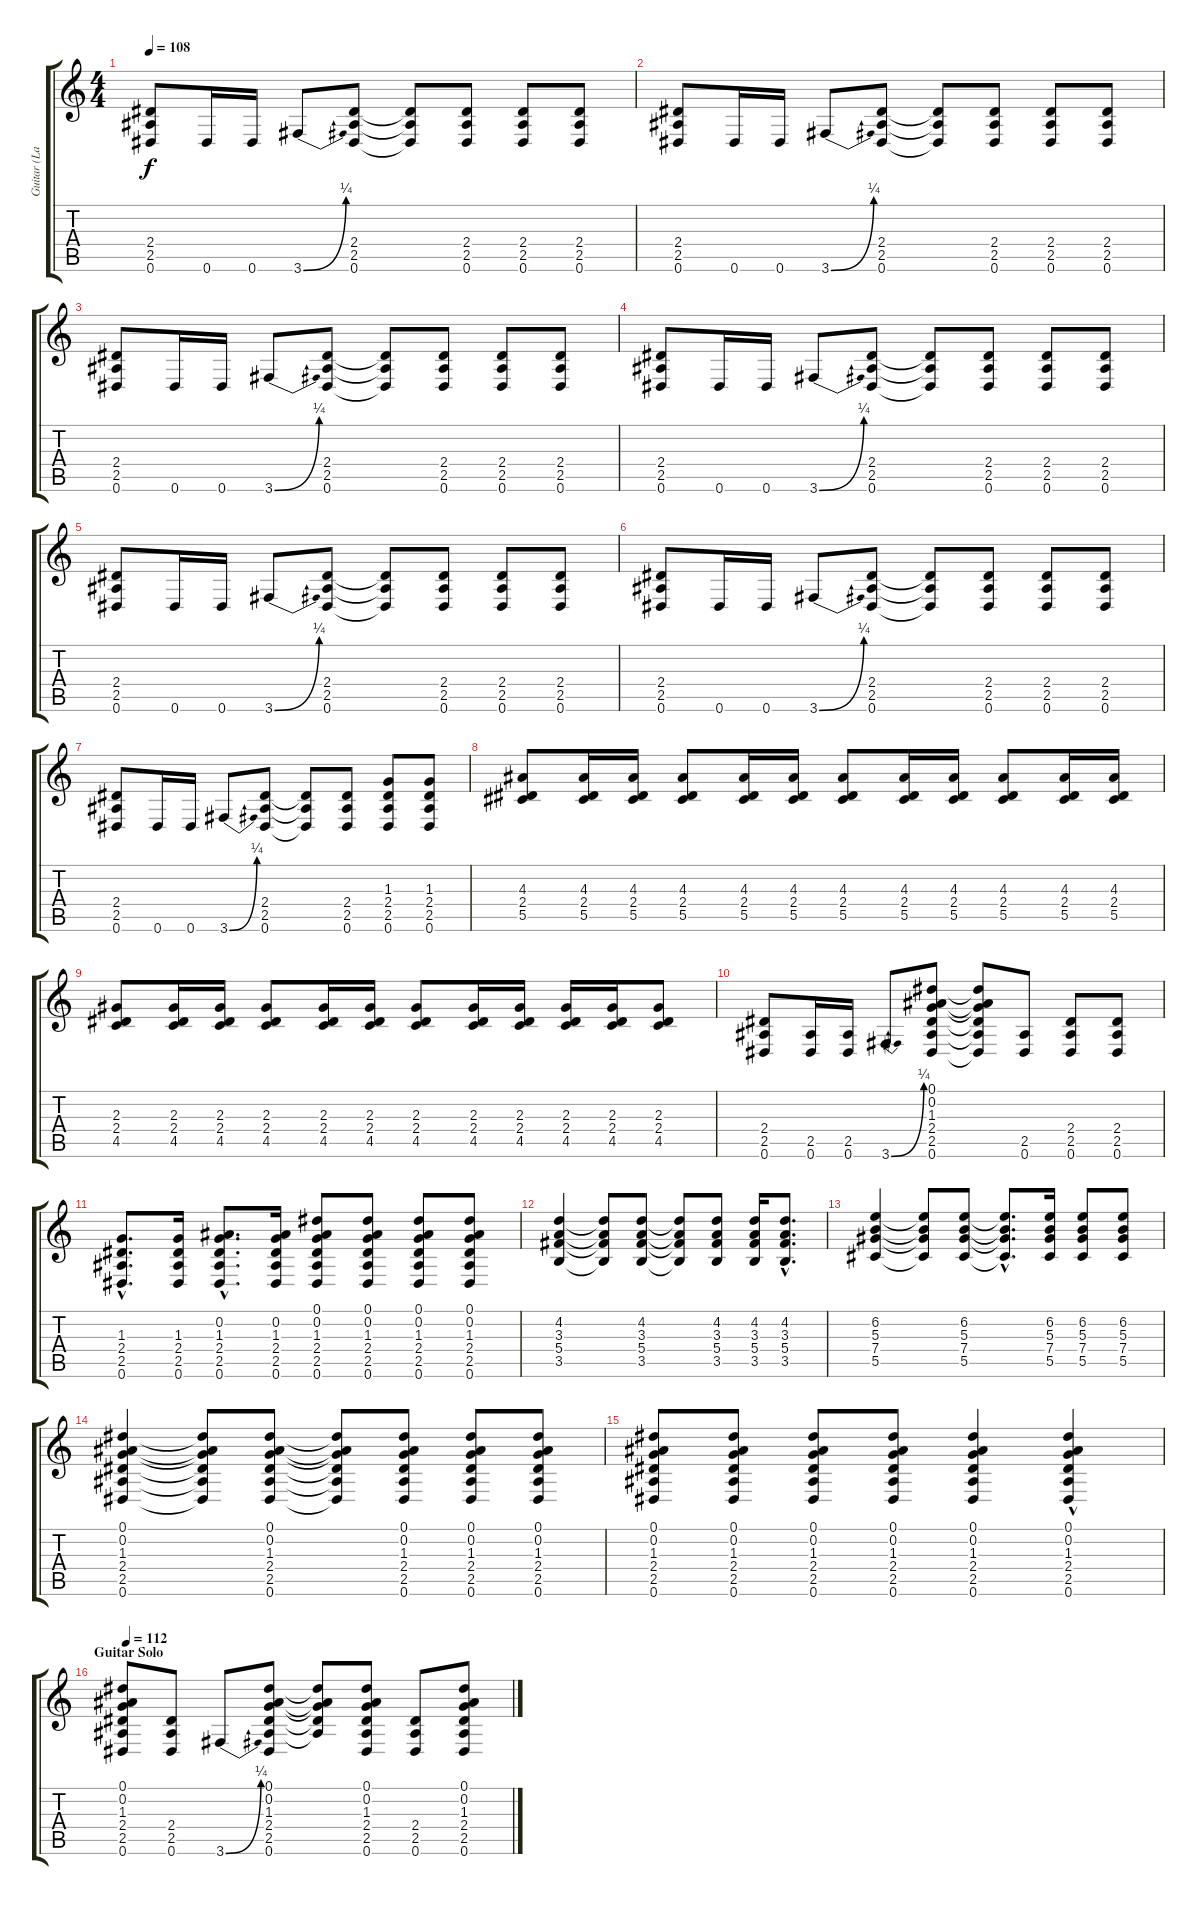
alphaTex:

\track ("Guitar (Larry Lee)" "Guitar (La") {instrument overdrivenguitar}
\staff {score tabs}
\tuning (Eb4 Bb3 Gb3 Db3 Ab2 Eb2) {hide}
\ts (4 4)
\tempo 108
\clef g2
\ks c
(2.4 2.5 0.6).8{dy f} 0.6.16 0.6.16 3.6{be (bend 0 0 60 1)}.8 (2.4 2.5 0.6).8 (2.4{t} 2.5{t} 0.6{t}).8 (2.4 2.5 0.6).8 (2.4 2.5 0.6).8 (2.4 2.5 0.6).8 |
(2.4 2.5 0.6).8 0.6.16 0.6.16 3.6{be (bend 0 0 60 1)}.8 (2.4 2.5 0.6).8 (2.4{t} 2.5{t} 0.6{t}).8 (2.4 2.5 0.6).8 (2.4 2.5 0.6).8 (2.4 2.5 0.6).8 |
(2.4 2.5 0.6).8 0.6.16 0.6.16 3.6{be (bend 0 0 60 1)}.8 (2.4 2.5 0.6).8 (2.4{t} 2.5{t} 0.6{t}).8 (2.4 2.5 0.6).8 (2.4 2.5 0.6).8 (2.4 2.5 0.6).8 |
(2.4 2.5 0.6).8 0.6.16 0.6.16 3.6{be (bend 0 0 60 1)}.8 (2.4 2.5 0.6).8 (2.4{t} 2.5{t} 0.6{t}).8 (2.4 2.5 0.6).8 (2.4 2.5 0.6).8 (2.4 2.5 0.6).8 |
(2.4 2.5 0.6).8 0.6.16 0.6.16 3.6{be (bend 0 0 60 1)}.8 (2.4 2.5 0.6).8 (2.4{t} 2.5{t} 0.6{t}).8 (2.4 2.5 0.6).8 (2.4 2.5 0.6).8 (2.4 2.5 0.6).8 |
(2.4 2.5 0.6).8 0.6.16 0.6.16 3.6{be (bend 0 0 60 1)}.8 (2.4 2.5 0.6).8 (2.4{t} 2.5{t} 0.6{t}).8 (2.4 2.5 0.6).8 (2.4 2.5 0.6).8 (2.4 2.5 0.6).8 |
(2.4 2.5 0.6).8 0.6.16 0.6.16 3.6{be (bend 0 0 60 1)}.8 (2.4 2.5 0.6).8 (2.4{t} 2.5{t} 0.6{t}).8 (2.4 2.5 0.6).8 (1.3 2.4 2.5 0.6).8 (1.3 2.4 2.5 0.6).8 |
(4.3 2.4 5.5).8 (4.3 2.4 5.5).16 (4.3 2.4 5.5).16 (4.3 2.4 5.5).8 (4.3 2.4 5.5).16 (4.3 2.4 5.5).16 (4.3 2.4 5.5).8 (4.3 2.4 5.5).16 (4.3 2.4 5.5).16 (4.3 2.4 5.5).8 (4.3 2.4 5.5).16 (4.3 2.4 5.5).16 |
(2.3 2.4 4.5).8 (2.3 2.4 4.5).16 (2.3 2.4 4.5).16 (2.3 2.4 4.5).8 (2.3 2.4 4.5).16 (2.3 2.4 4.5).16 (2.3 2.4 4.5).8 (2.3 2.4 4.5).16 (2.3 2.4 4.5).16 (2.3 2.4 4.5).16 (2.3 2.4 4.5).16 (2.3 2.4 4.5).8 |
(2.4 2.5 0.6).8 (2.5 0.6).16 (2.5 0.6).16 3.6{be (bend 0 0 60 1)}.8 (0.1 0.2 1.3 2.4 2.5 0.6).8 (0.1{t} 0.2{t} 1.3{t} 2.4{t} 2.5{t} 0.6{t}).8 (2.5 0.6).8 (2.4 2.5 0.6).8 (2.4 2.5 0.6).8 |
(1.3{hac} 2.4{hac} 2.5{hac} 0.6{hac}).8{d} (1.3 2.4 2.5 0.6).16 (0.2{hac} 1.3{hac} 2.4{hac} 2.5{hac} 0.6{hac}).8{d} (0.2 1.3 2.4 2.5 0.6).16 (0.1 0.2 1.3 2.4 2.5 0.6).8 (0.1 0.2 1.3 2.4 2.5 0.6).8 (0.1 0.2 1.3 2.4 2.5 0.6).8 (0.1 0.2 1.3 2.4 2.5 0.6).8 |
(4.2 3.3 5.4 3.5).4 (4.2{t} 3.3{t} 5.4{t} 3.5{t}).8 (4.2 3.3 5.4 3.5).8 (4.2{t} 3.3{t} 5.4{t} 3.5{t}).8 (4.2 3.3 5.4 3.5).8 (4.2 3.3 5.4 3.5).16 (4.2{hac} 3.3{hac} 5.4{hac} 3.5{hac}).8{d} |
(6.2 5.3 7.4 5.5).4 (6.2{t} 5.3{t} 7.4{t} 5.5{t}).8 (6.2 5.3 7.4 5.5).8 (6.2{hac t} 5.3{hac t} 7.4{hac t} 5.5{hac t}).8{d} (6.2 5.3 7.4 5.5).16 (6.2 5.3 7.4 5.5).8 (6.2 5.3 7.4 5.5).8 |
(0.1 0.2 1.3 2.4 2.5 0.6).4 (0.1{t} 0.2{t} 1.3{t} 2.4{t} 2.5{t} 0.6{t}).8 (0.1 0.2 1.3 2.4 2.5 0.6).8 (0.1{t} 0.2{t} 1.3{t} 2.4{t} 2.5{t} 0.6{t}).8 (0.1 0.2 1.3 2.4 2.5 0.6).8 (0.1 0.2 1.3 2.4 2.5 0.6).8 (0.1 0.2 1.3 2.4 2.5 0.6).8 |
(0.1 0.2 1.3 2.4 2.5 0.6).8 (0.1 0.2 1.3 2.4 2.5 0.6).8 (0.1 0.2 1.3 2.4 2.5 0.6).8 (0.1 0.2 1.3 2.4 2.5 0.6).8 (0.1 0.2 1.3 2.4 2.5 0.6).4 (0.1{hac} 0.2{hac} 1.3{hac} 2.4{hac} 2.5{hac} 0.6{hac}).4 |
\section ("" "Guitar Solo")
\tempo 112
(0.1 0.2 1.3 2.4 2.5 0.6).8 (2.4 2.5 0.6).8 3.6{be (bend 0 0 60 1)}.8 (0.1 0.2 1.3 2.4 2.5 0.6).8 (0.1{t} 0.2{t} 1.3{t} 2.4{t} 2.5{t}).8 (0.1 0.2 1.3 2.4 2.5 0.6).8 (2.4 2.5 0.6).8 (0.1 0.2 1.3 2.4 2.5 0.6).8
